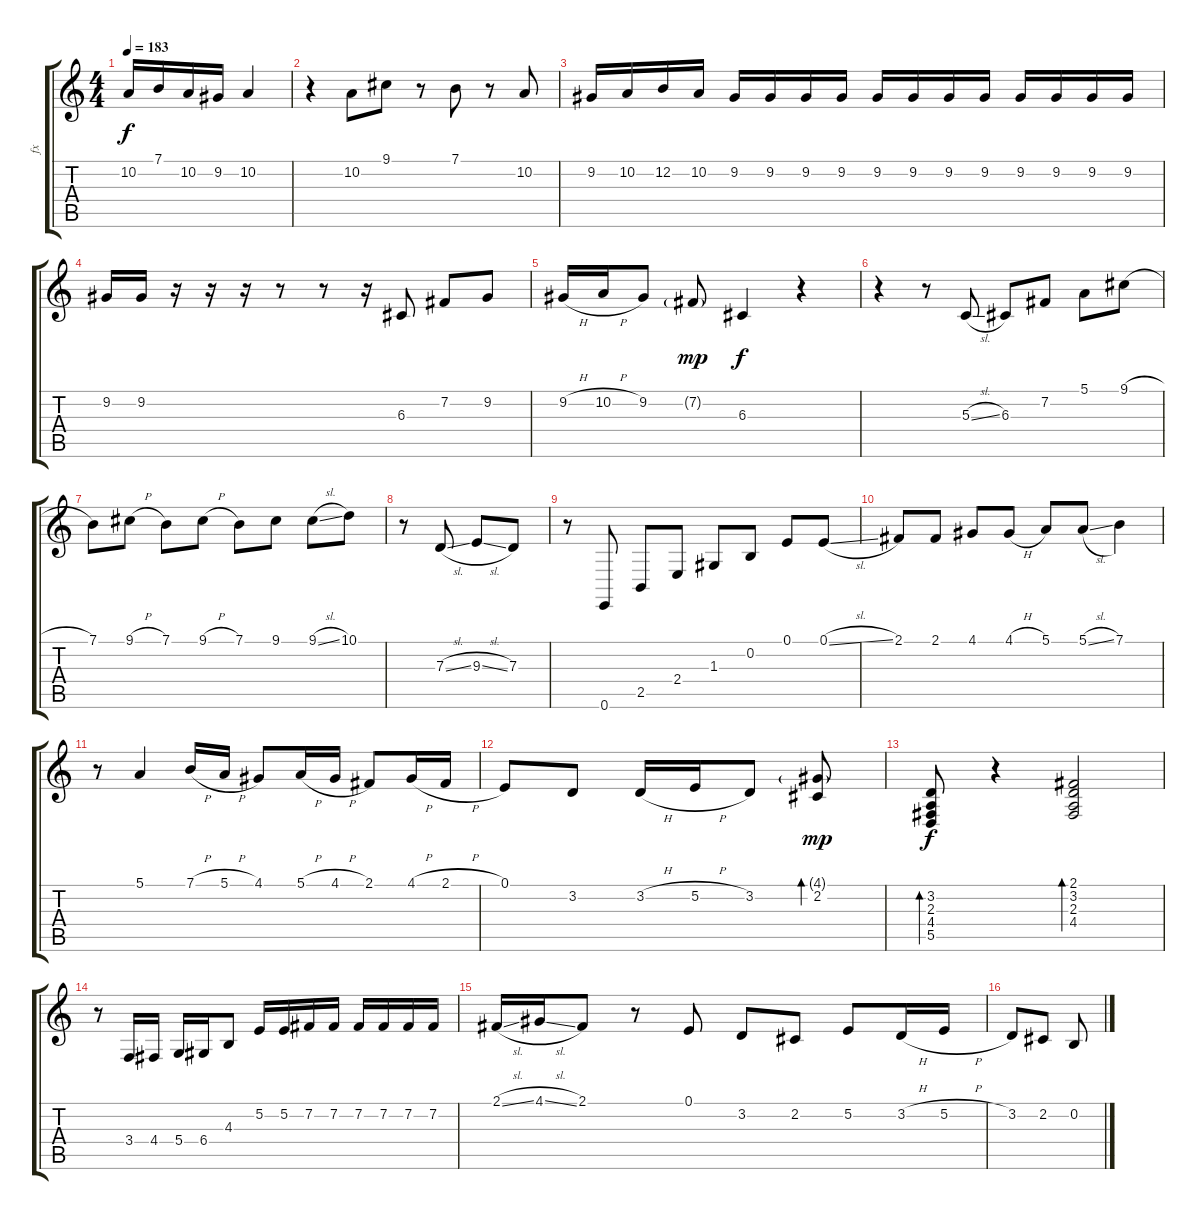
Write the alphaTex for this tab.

\track ("fx" "fx") {instrument fx6goblins}
\staff {score tabs}
\tuning (E4 B3 G3 D3 A2 E2) {hide}
\ts (4 4)
\tempo 183
\clef g2
\ks c
10.2.16{dy f} 7.1.16 10.2.16 9.2.16 10.2.4 |
r.4 10.2.8 9.1.8 r.8 7.1.8 r.8 10.2.8 |
9.2.16 10.2.16 12.2.16 10.2.16 9.2.16 9.2.16 9.2.16 9.2.16 9.2.16 9.2.16 9.2.16 9.2.16 9.2.16 9.2.16 9.2.16 9.2.16 |
9.2.16 9.2.16 r.16 r.16 r.16 r.8 r.8 r.16 6.3.8 7.2.8 9.2.8 |
9.2{h}.16 10.2{h}.16 9.2.8 7.2{g}.8{dy mp} 6.3.4{dy f} r.4 |
r.4 r.8 5.3{sl}.8 6.3.8 7.2.8 5.1.8 9.1{h}.8 |
7.1.8 9.1{h}.8 7.1.8 9.1{h}.8 7.1.8 9.1.8 9.1{sl}.8 10.1.8 |
r.8 7.3{sl}.8 9.3{sl}.8 7.3.8 |
r.8 0.6.8 2.5.8 2.4.8 1.3.8 0.2.8 0.1.8 0.1{sl}.8 |
2.1.8 2.1.8 4.1.8 4.1{h}.8 5.1.8 5.1{sl}.8 7.1.4 |
r.8 5.1.4 7.1{h}.16 5.1{h}.16 4.1.8 5.1{h}.16 4.1{h}.16 2.1.8 4.1{h}.16 2.1{h}.16 |
0.1.8 3.2.8 3.2{h}.16 5.2{h}.16 3.2.8 (4.1{g} 2.2).8{bd 480 dy mp} |
(3.2 2.3 4.4 5.5).8{bd 480 dy f} r.4 (2.1 3.2 2.3 4.4).2{bd 240} |
r.8 3.4.16 4.4.16 5.4.16 6.4.16 4.3.8 5.2.16 5.2.16 7.2.16 7.2.16 7.2.16 7.2.16 7.2.16 7.2.16 |
2.1{sl}.16 4.1{sl}.16 2.1.8 r.8 0.1.8 3.2.8 2.2.8 5.2.8 3.2{h}.16 5.2{h}.16 |
3.2.8 2.2.8 0.2.8
